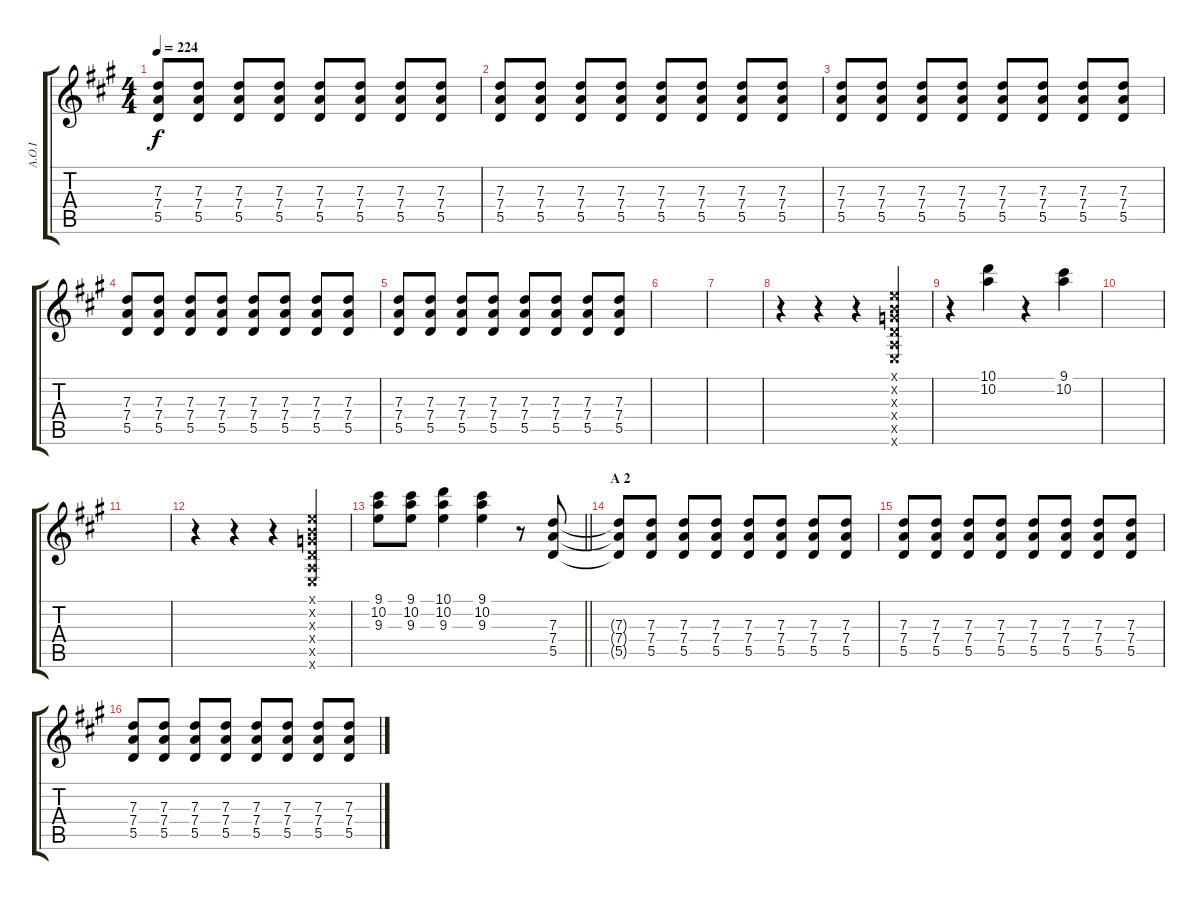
\track ("A.O.I" "A.O.I") {instrument distortionguitar}
\staff {score tabs}
\tuning (E4 B3 G3 D3 A2 E2) {hide}
\ts (4 4)
\tempo 224
\clef g2
\ks a
(7.3 7.4 5.5).8{dy f} (7.3 7.4 5.5).8 (7.3 7.4 5.5).8 (7.3 7.4 5.5).8 (7.3 7.4 5.5).8 (7.3 7.4 5.5).8 (7.3 7.4 5.5).8 (7.3 7.4 5.5).8 |
(7.3 7.4 5.5).8 (7.3 7.4 5.5).8 (7.3 7.4 5.5).8 (7.3 7.4 5.5).8 (7.3 7.4 5.5).8 (7.3 7.4 5.5).8 (7.3 7.4 5.5).8 (7.3 7.4 5.5).8 |
(7.3 7.4 5.5).8 (7.3 7.4 5.5).8 (7.3 7.4 5.5).8 (7.3 7.4 5.5).8 (7.3 7.4 5.5).8 (7.3 7.4 5.5).8 (7.3 7.4 5.5).8 (7.3 7.4 5.5).8 |
(7.3 7.4 5.5).8 (7.3 7.4 5.5).8 (7.3 7.4 5.5).8 (7.3 7.4 5.5).8 (7.3 7.4 5.5).8 (7.3 7.4 5.5).8 (7.3 7.4 5.5).8 (7.3 7.4 5.5).8 |
(7.3 7.4 5.5).8 (7.3 7.4 5.5).8 (7.3 7.4 5.5).8 (7.3 7.4 5.5).8 (7.3 7.4 5.5).8 (7.3 7.4 5.5).8 (7.3 7.4 5.5).8 (7.3 7.4 5.5).8 |
|
|
r.4 r.4 r.4 (0.1{x} 0.2{x} 0.3{x} 0.4{x} 0.5{x} 0.6{x}).4 |
r.4 (10.1 10.2).4 r.4 (9.1 10.2).4 |
|
|
r.4 r.4 r.4 (0.1{x} 0.2{x} 0.3{x} 0.4{x} 0.5{x} 0.6{x}).4 |
\barLineRight lightlight
(9.1 10.2 9.3).8 (9.1 10.2 9.3).8 (10.1 10.2 9.3).4 (9.1 10.2 9.3).4 r.8 (7.3 7.4 5.5).8 |
\section ("" "A 2")
(7.3{t} 7.4{t} 5.5{t}).8{volume 9 balance 13 instrument distortionguitar} (7.3 7.4 5.5).8 (7.3 7.4 5.5).8 (7.3 7.4 5.5).8 (7.3 7.4 5.5).8 (7.3 7.4 5.5).8 (7.3 7.4 5.5).8 (7.3 7.4 5.5).8 |
(7.3 7.4 5.5).8 (7.3 7.4 5.5).8 (7.3 7.4 5.5).8 (7.3 7.4 5.5).8 (7.3 7.4 5.5).8 (7.3 7.4 5.5).8 (7.3 7.4 5.5).8 (7.3 7.4 5.5).8 |
(7.3 7.4 5.5).8 (7.3 7.4 5.5).8 (7.3 7.4 5.5).8 (7.3 7.4 5.5).8 (7.3 7.4 5.5).8 (7.3 7.4 5.5).8 (7.3 7.4 5.5).8 (7.3 7.4 5.5).8
